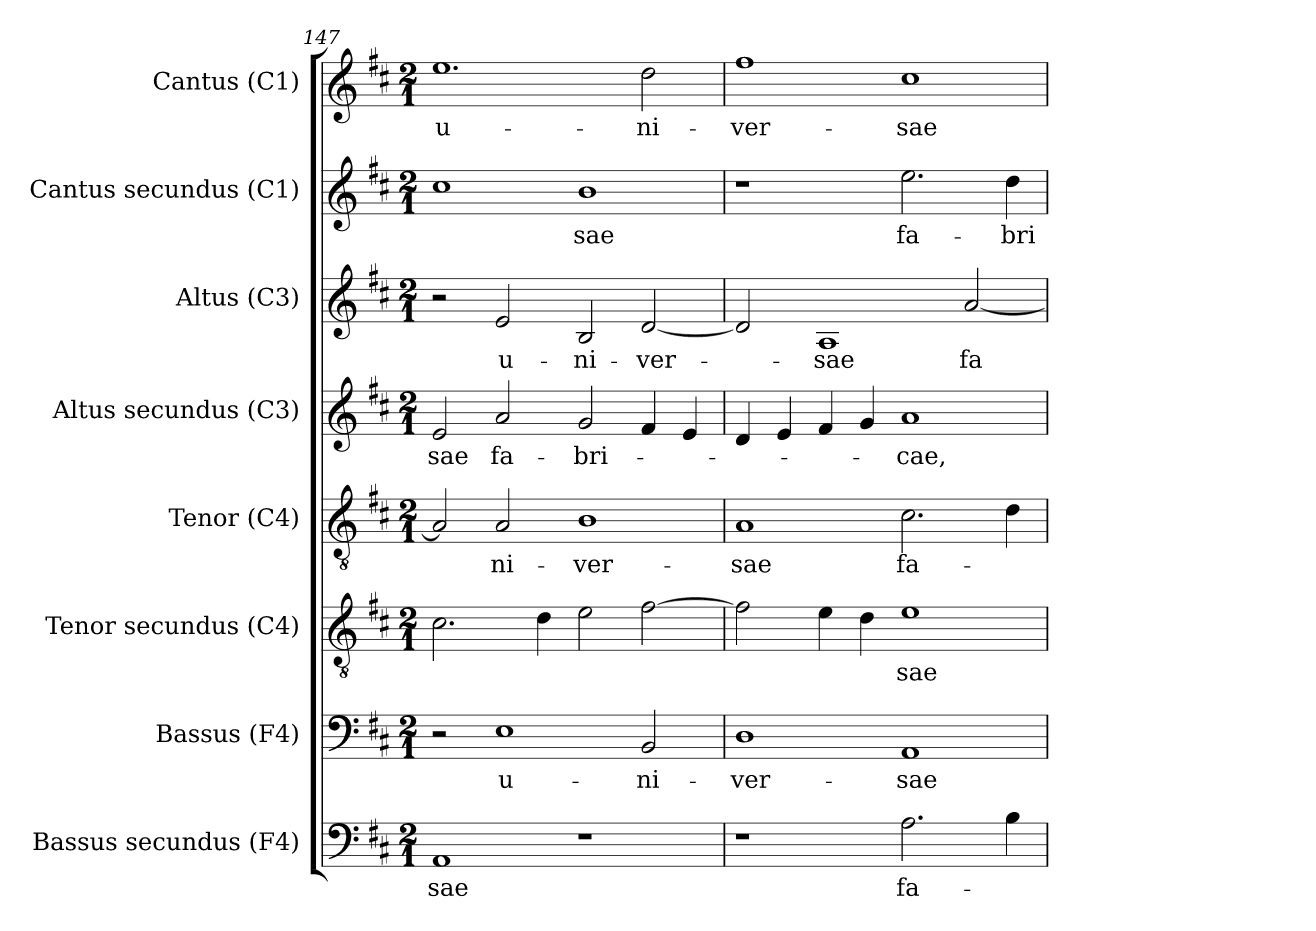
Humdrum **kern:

**kern	**text	**kern	**text	**kern	**text	**kern	**text	**kern	**text	**kern	**text	**kern	**text	**kern	**text
*part8	*part8	*part7	*part7	*part6	*part6	*part5	*part5	*part4	*part4	*part3	*part3	*part2	*part2	*part1	*part1
*staff8	*staff8	*staff7	*staff7	*staff6	*staff6	*staff5	*staff5	*staff4	*staff4	*staff3	*staff3	*staff2	*staff2	*staff1	*staff1
*I"Bassus secundus (F4)	*	*I"Bassus (F4)	*	*I"Tenor secundus (C4)	*	*I"Tenor (C4)	*	*I"Altus secundus (C3)	*	*I"Altus (C3)	*	*I"Cantus secundus (C1)	*	*I"Cantus (C1)	*
*I'B2	*	*I'B.	*	*I'T2	*	*I'T.	*	*I'A2	*	*I'A.	*	*I'C2	*	*I'C.	*
!!LO:LB:g=z
*clefF4	*	*clefF4	*	*clefGv2	*	*clefGv2	*	*clefG2	*	*clefG2	*	*clefG2	*	*clefG2	*
*	*	*	*	*	*	*ITrd7c12	*	*	*	*	*	*	*	*	*
*k[f#c#]	*	*k[f#c#]	*	*k[f#c#]	*	*k[f#c#]	*	*k[f#c#]	*	*k[f#c#]	*	*k[f#c#]	*	*k[f#c#]	*
*D:	*	*D:	*	*D:	*	*D:	*	*D:	*	*D:	*	*D:	*	*D:	*
*M2/1	*	*M2/1	*	*M2/1	*	*M2/1	*	*M2/1	*	*M2/1	*	*M2/1	*	*M2/1	*
=147	=147	=147	=147	=147	=147	=147	=147	=147	=147	=147	=147	=147	=147	=147	=147
!	!LO:LY:b:color=#000000	!	!	!	!	!	!	!	!	!	!	!	!	!	!
!	!	!	!	!	!	!	!	!	!LO:LY:b:color=#000000	!	!	!	!	!	!
!	!	!	!	!	!	!	!	!	!	!	!	!	!	!	!LO:LY:b:color=#000000
1AAi	-sae	2r	.	2.c#i\	.	2AAi/]	.	2ei/	-sae	2r	.	1cc#i	.	1.eei	u-
!	!	!	!LO:LY:b:color=#000000	!	!	!	!	!	!	!	!	!	!	!	!
!	!	!	!	!	!	!	!LO:LY:b:color=#000000	!	!	!	!	!	!	!	!
!	!	!	!	!	!	!	!	!	!LO:LY:b:color=#000000	!	!	!	!	!	!
!	!	!	!	!	!	!	!	!	!	!	!LO:LY:b:color=#000000	!	!	!	!
.	.	1Ei	u-	.	.	2AAi/	-ni-	2ai/	fa-	2ei/	u-	.	.	.	.
.	.	.	.	4di\	.	.	.	.	.	.	.	.	.	.	.
!	!	!	!	!	!	!	!LO:LY:b:color=#000000	!	!	!	!	!	!	!	!
!	!	!	!	!	!	!	!	!	!LO:LY:b:color=#000000	!	!	!	!	!	!
!	!	!	!	!	!	!	!	!	!	!	!LO:LY:b:color=#000000	!	!	!	!
!	!	!	!	!	!	!	!	!	!	!	!	!	!LO:LY:b:color=#000000	!	!
1r	.	.	.	2ei\	.	1BBi	-ver-	2gi/	-bri-	2Bi/	-ni-	1bi	-sae	.	.
!	!	!	!LO:LY:b:color=#000000	!	!	!	!	!	!	!	!	!	!	!	!
!	!	!	!	!	!	!	!	!	!	!	!LO:LY:b:color=#000000	!	!	!	!
!	!	!	!	!	!	!	!	!	!	!	!	!	!	!	!LO:LY:b:color=#000000
.	.	2BBi/	-ni-	[2f#i\	.	.	.	4f#i/	.	[2di/	-ver-	.	.	2ddi\	-ni-
.	.	.	.	.	.	.	.	4ei/	.	.	.	.	.	.	.
=148	=148	=148	=148	=148	=148	=148	=148	=148	=148	=148	=148	=148	=148	=148	=148
!	!	!	!LO:LY:b:color=#000000	!	!	!	!	!	!	!	!	!	!	!	!
!	!	!	!	!	!	!	!LO:LY:b:color=#000000	!	!	!	!	!	!	!	!
!	!	!	!	!	!	!	!	!	!	!	!	!	!	!	!LO:LY:b:color=#000000
1r	.	1Di	-ver-	2f#i\]	.	1AAi	-sae	4di/	.	2di/]	.	1r	.	1ff#i	-ver-
.	.	.	.	.	.	.	.	4ei/	.	.	.	.	.	.	.
!	!	!	!	!	!	!	!	!	!	!	!LO:LY:b:color=#000000	!	!	!	!
.	.	.	.	4ei\	.	.	.	4f#i/	.	1Ai	-sae	.	.	.	.
.	.	.	.	4di\	.	.	.	4gi/	.	.	.	.	.	.	.
!	!LO:LY:b:color=#000000	!	!	!	!	!	!	!	!	!	!	!	!	!	!
!	!	!	!LO:LY:b:color=#000000	!	!	!	!	!	!	!	!	!	!	!	!
!	!	!	!	!	!LO:LY:b:color=#000000	!	!	!	!	!	!	!	!	!	!
!	!	!	!	!	!	!	!LO:LY:b:color=#000000	!	!	!	!	!	!	!	!
!	!	!	!	!	!	!	!	!	!LO:LY:b:color=#000000	!	!	!	!	!	!
!	!	!	!	!	!	!	!	!	!	!	!	!	!LO:LY:b:color=#000000	!	!
!	!	!	!	!	!	!	!	!	!	!	!	!	!	!	!LO:LY:b:color=#000000
2.Ai\	fa-	1AAi	-sae	1ei	-sae	2.C#i\	fa-	1ai	-cae,	.	.	2.eei\	fa-	1cc#i	-sae
!	!	!	!	!	!	!	!	!	!	!	!LO:LY:b:color=#000000	!	!	!	!
.	.	.	.	.	.	.	.	.	.	[2ai/	fa-	.	.	.	.
!	!	!	!	!	!	!	!	!	!	!	!	!	!LO:LY:b:color=#000000	!	!
4Bi\	.	.	.	.	.	4Di\	.	.	.	.	.	4ddi\	-bri-	.	.
=	=	=	=	=	=	=	=	=	=	=	=	=	=	=	=
*-	*-	*-	*-	*-	*-	*-	*-	*-	*-	*-	*-	*-	*-	*-	*-
